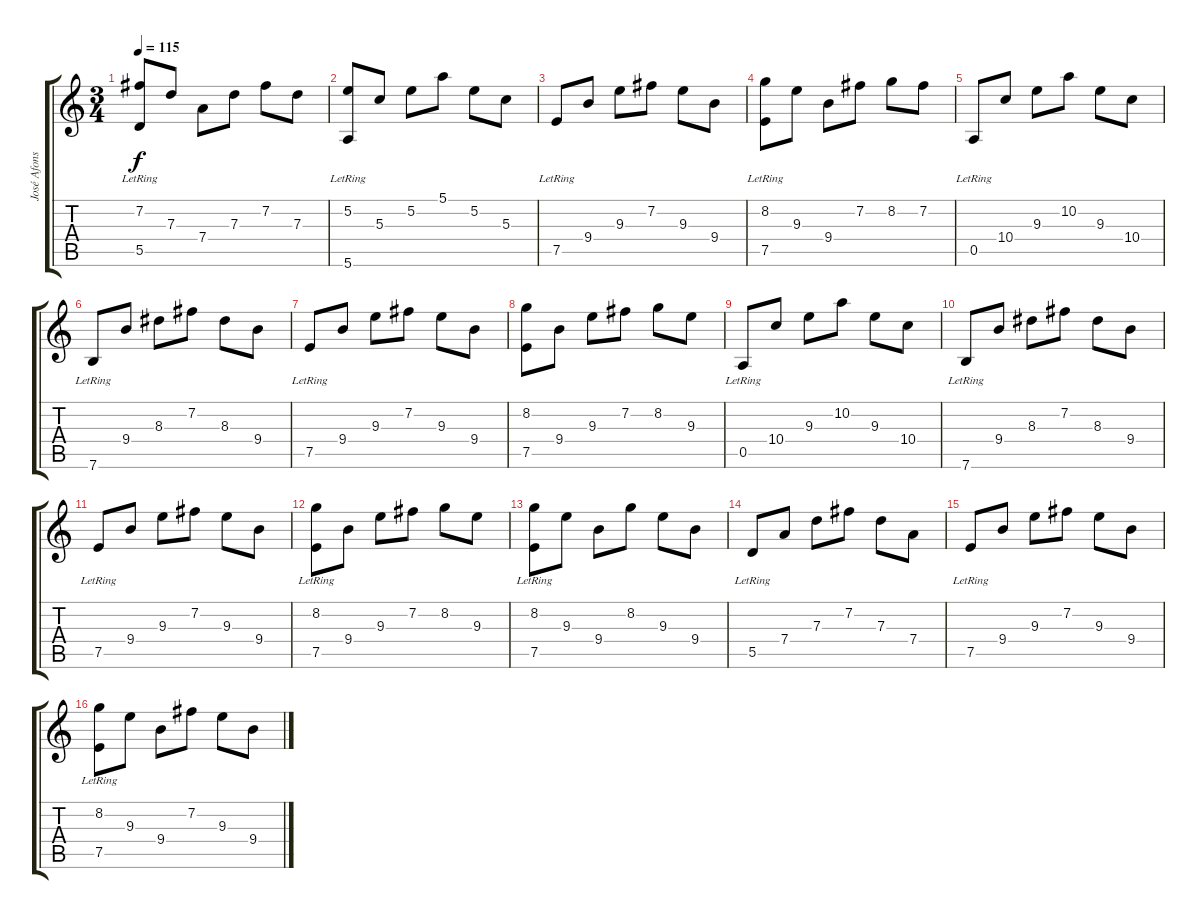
\track ("José Afonso" "José Afons") {instrument acousticguitarsteel}
\staff {score tabs}
\tuning (E4 B3 G3 D3 A2 E2) {hide}
\ts (3 4)
\tempo 115
\clef g2
\ks c
(7.2 5.5{lr}).8{dy f} 7.3.8 7.4.8 7.3.8 7.2.8 7.3.8 |
(5.2{lr} 5.6{lr}).8 5.3.8 5.2.8 5.1.8 5.2.8 5.3.8 |
7.5{lr}.8 9.4.8 9.3.8 7.2.8 9.3.8 9.4.8 |
(8.2{lr} 7.5{lr}).8 9.3.8 9.4.8 7.2.8 8.2.8 7.2.8 |
0.5{lr}.8 10.4.8 9.3.8 10.2.8 9.3.8 10.4.8 |
7.6{lr}.8 9.4.8 8.3.8 7.2.8 8.3.8 9.4.8 |
7.5{lr}.8 9.4.8 9.3.8 7.2.8 9.3.8 9.4.8 |
(8.2 7.5).8 9.4.8 9.3.8 7.2.8 8.2.8 9.3.8 |
0.5{lr}.8 10.4.8 9.3.8 10.2.8 9.3.8 10.4.8 |
7.6{lr}.8 9.4.8 8.3.8 7.2.8 8.3.8 9.4.8 |
7.5{lr}.8 9.4.8 9.3.8 7.2.8 9.3.8 9.4.8 |
(8.2{lr} 7.5{lr}).8 9.4.8 9.3.8 7.2.8 8.2.8 9.3.8 |
(8.2{lr} 7.5{lr}).8 9.3.8 9.4.8 8.2.8 9.3.8 9.4.8 |
5.5{lr}.8 7.4.8 7.3.8 7.2.8 7.3.8 7.4.8 |
7.5{lr}.8 9.4.8 9.3.8 7.2.8 9.3.8 9.4.8 |
(8.2{lr} 7.5{lr}).8 9.3.8 9.4.8 7.2.8 9.3.8 9.4.8
